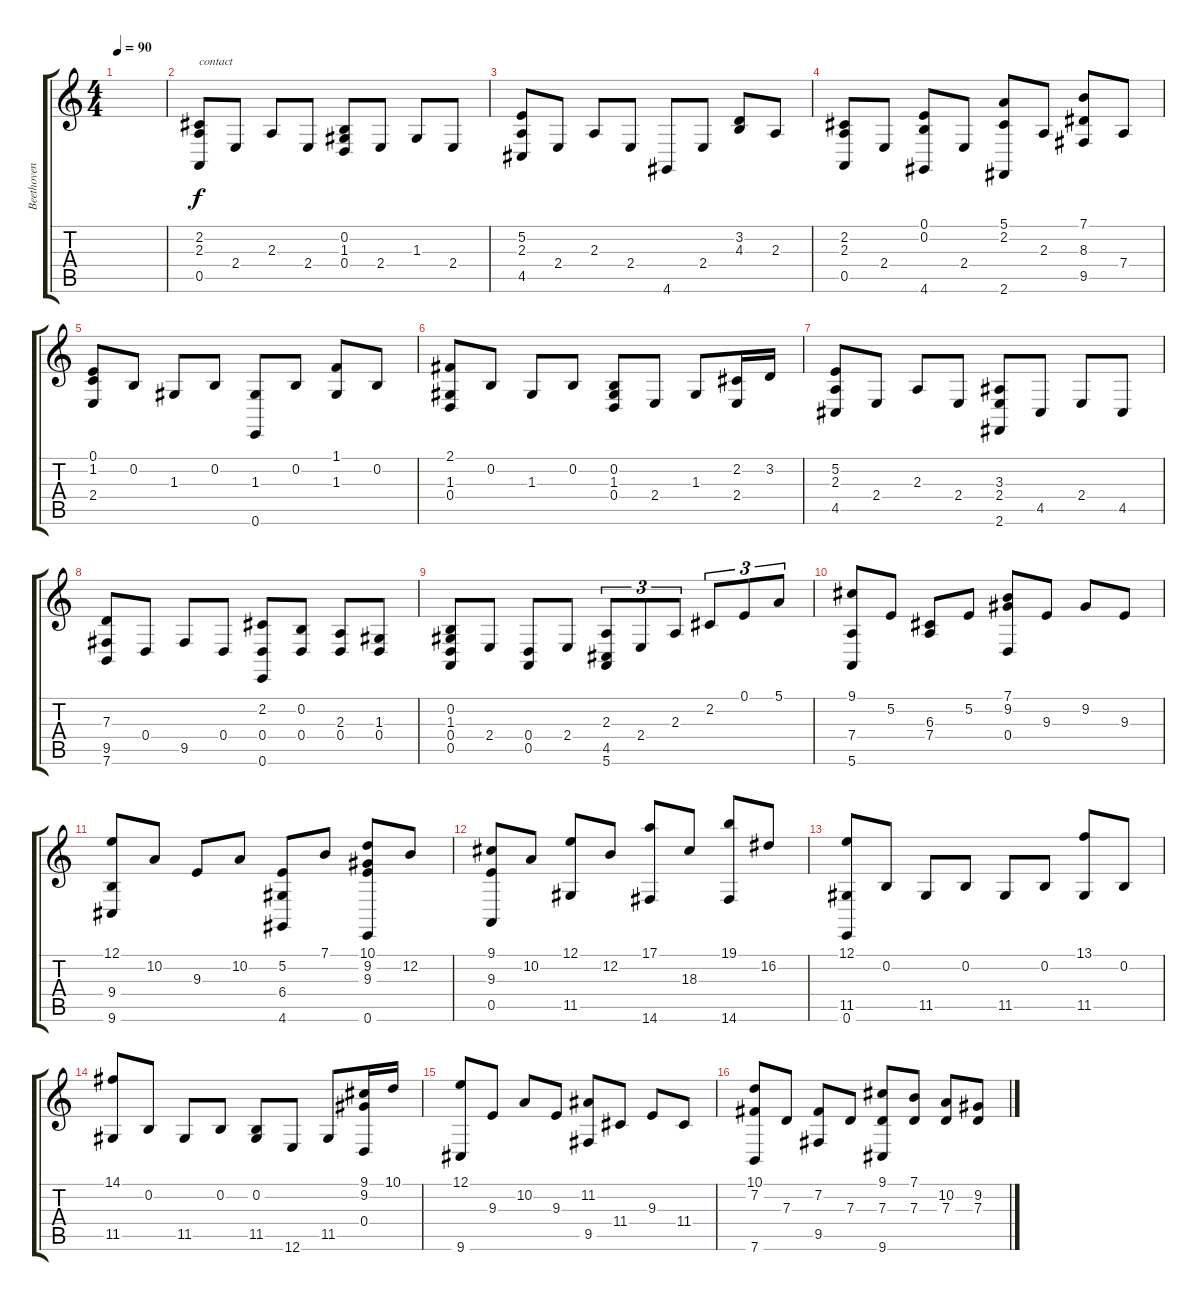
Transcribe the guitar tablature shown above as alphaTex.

\track ("Beethoven" "Beethoven") {instrument acousticgrandpiano}
\staff {score tabs}
\tuning (E4 B3 G3 D3 A2 E2) {hide}
\ts (4 4)
\tempo 90
\clef g2
\ks c
|
(2.2 2.3 0.5).8{txt "contact"} 2.4.8 2.3.8 2.4.8 (0.2 1.3 0.4).8 2.4.8 1.3.8 2.4.8 |
(5.2 2.3 4.5).8 2.4.8 2.3.8 2.4.8 4.6.8 2.4.8 (3.2 4.3).8 2.3.8 |
(2.2 2.3 0.5).8 2.4.8 (0.1 0.2 4.6).8 2.4.8 (5.1 2.2 2.6).8 2.3.8 (7.1 8.3 9.5).8 7.4.8 |
(0.1 1.2 2.4).8 0.2.8 1.3.8 0.2.8 (1.3 0.6).8 0.2.8 (1.1 1.3).8 0.2.8 |
(2.1 1.3 0.4).8 0.2.8 1.3.8 0.2.8 (0.2 1.3 0.4).8 2.4.8 1.3.8 (2.2 2.4).16 3.2.16 |
(5.2 2.3 4.5).8 2.4.8 2.3.8 2.4.8 (3.3 2.4 2.6).8 4.5.8 2.4.8 4.5.8 |
(7.3 9.5 7.6).8 0.4.8 9.5.8 0.4.8 (2.2 0.4 0.6).8 (0.2 0.4).8 (2.3 0.4).8 (1.3 0.4).8 |
(0.2 1.3 0.4 0.5).8 2.4.8 (0.4 0.5).8 2.4.8 (2.3 4.5 5.6).8{tu (3 2)} 2.4.8{tu (3 2)} 2.3.8{tu (3 2)} 2.2.8{tu (3 2)} 0.1.8{tu (3 2)} 5.1.8{tu (3 2)} |
(9.1 7.4 5.6).8 5.2.8 (6.3 7.4).8 5.2.8 (7.1 9.2 0.4).8 9.3.8 9.2.8 9.3.8 |
(12.1 9.4 9.6).8 10.2.8 9.3.8 10.2.8 (5.2 6.4 4.6).8 7.1.8 (10.1 9.2 9.3 0.6).8 12.2.8 |
(9.1 9.3 0.5).8 10.2.8 (12.1 11.5).8 12.2.8 (17.1 14.6).8 18.3.8 (19.1 14.6).8 16.2.8 |
(12.1 11.5 0.6).8 0.2.8 11.5.8 0.2.8 11.5.8 0.2.8 (13.1 11.5).8 0.2.8 |
(14.1 11.5).8 0.2.8 11.5.8 0.2.8 (0.2 11.5).8 12.6.8 11.5.8 (9.1 9.2 0.4).16 10.1.16 |
(12.1 9.6).8 9.3.8 10.2.8 9.3.8 (11.2 9.5).8 11.4.8 9.3.8 11.4.8 |
(10.1 7.2 7.6).8 7.3.8 (7.2 9.5).8 7.3.8 (9.1 7.3 9.6).8 (7.1 7.3).8 (10.2 7.3).8 (9.2 7.3).8
